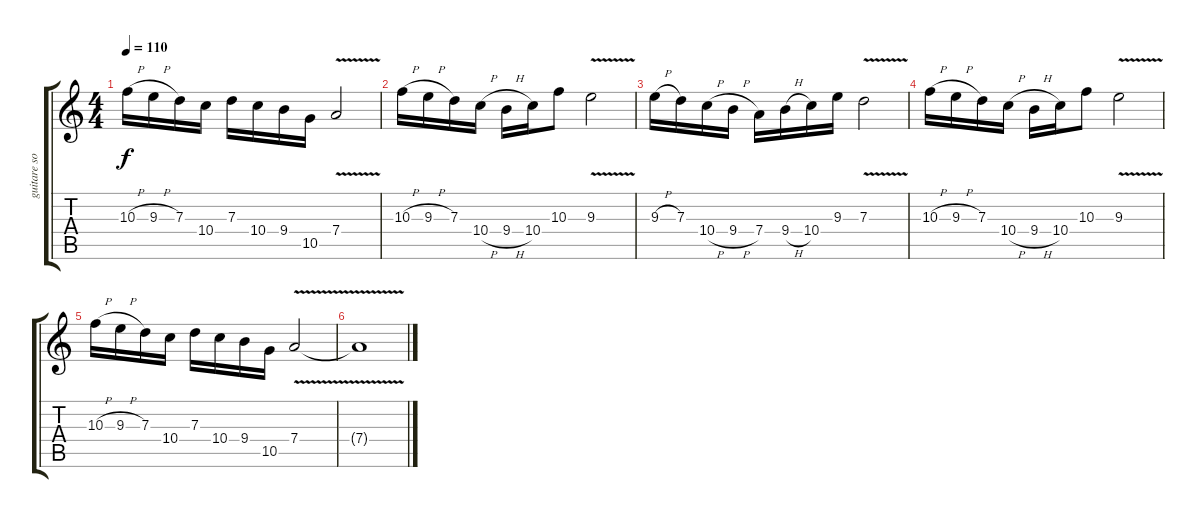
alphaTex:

\track ("guitare solo" "guitare so") {instrument overdrivenguitar}
\staff {score tabs}
\tuning (E4 B3 G3 D3 A2 E2) {hide}
\ts (4 4)
\tempo 110
\clef g2
\ks c
10.3{h}.16{dy f} 9.3{h}.16 7.3.16 10.4.16 7.3.16 10.4.16 9.4.16 10.5.16 7.4{v}.2 |
10.3{h}.16 9.3{h}.16 7.3.16 10.4{h}.16 9.4{h}.16 10.4.16 10.3.8 9.3{v}.2 |
9.3{h}.16 7.3.16 10.4{h}.16 9.4{h}.16 7.4.16 9.4{h}.16 10.4.16 9.3.16 7.3{v}.2 |
10.3{h}.16 9.3{h}.16 7.3.16 10.4{h}.16 9.4{h}.16 10.4.16 10.3.8 9.3{v}.2 |
10.3{h}.16 9.3{h}.16 7.3.16 10.4.16 7.3.16 10.4.16 9.4.16 10.5.16 7.4{v}.2 |
7.4{t}.1
